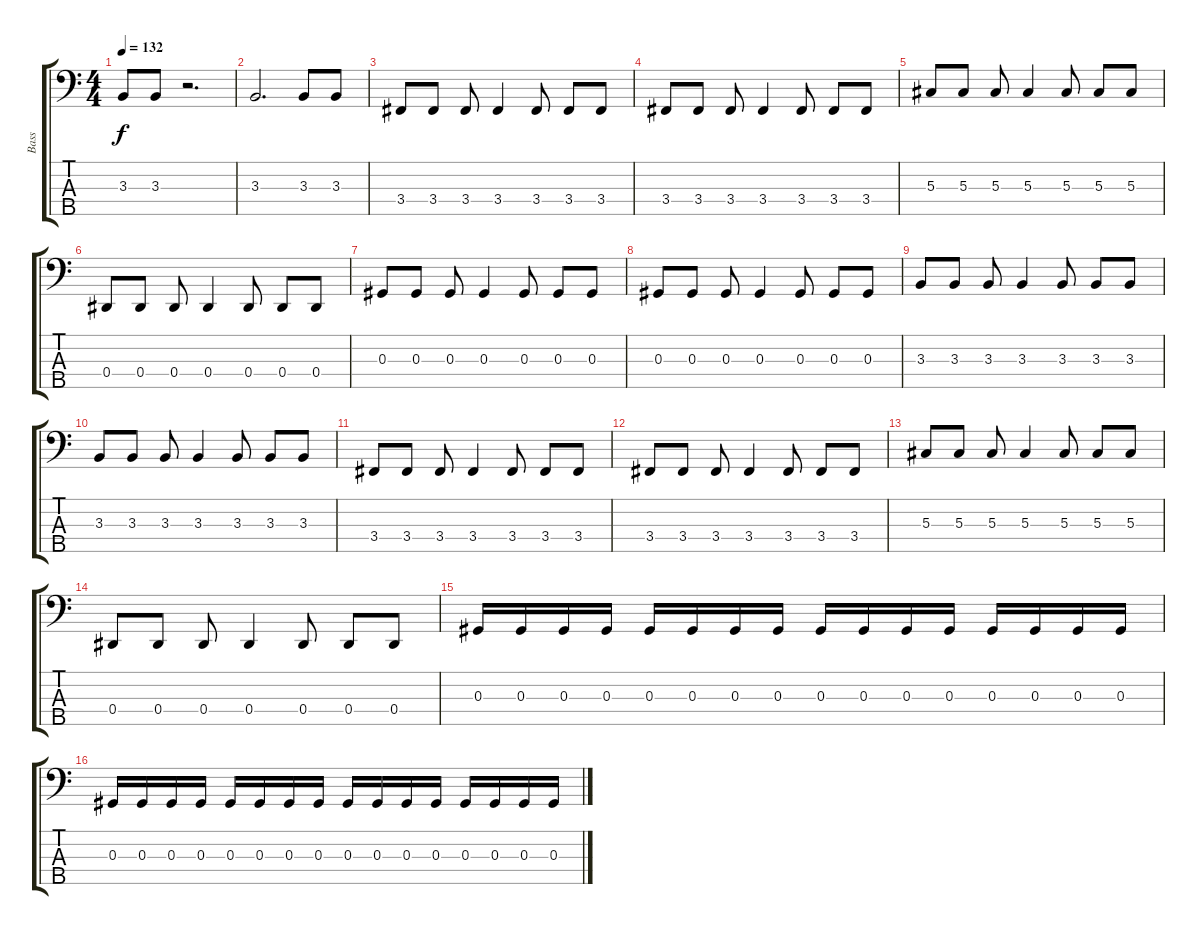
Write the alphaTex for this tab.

\track ("Bass" "Bass") {mute instrument electricbassfinger}
\staff {score tabs}
\tuning (Gb2 Db2 Ab1 Eb1 Bb0) {hide}
\ts (4 4)
\tempo 132
\clef f4
\ks c
3.3.8{dy f} 3.3.8 r.2{d} |
3.3.2{d} 3.3.8 3.3.8 |
3.4.8 3.4.8 3.4.8 3.4.4 3.4.8 3.4.8 3.4.8 |
3.4.8 3.4.8 3.4.8 3.4.4 3.4.8 3.4.8 3.4.8 |
5.3.8 5.3.8 5.3.8 5.3.4 5.3.8 5.3.8 5.3.8 |
0.4.8 0.4.8 0.4.8 0.4.4 0.4.8 0.4.8 0.4.8 |
0.3.8 0.3.8 0.3.8 0.3.4 0.3.8 0.3.8 0.3.8 |
0.3.8 0.3.8 0.3.8 0.3.4 0.3.8 0.3.8 0.3.8 |
3.3.8 3.3.8 3.3.8 3.3.4 3.3.8 3.3.8 3.3.8 |
3.3.8 3.3.8 3.3.8 3.3.4 3.3.8 3.3.8 3.3.8 |
3.4.8 3.4.8 3.4.8 3.4.4 3.4.8 3.4.8 3.4.8 |
3.4.8 3.4.8 3.4.8 3.4.4 3.4.8 3.4.8 3.4.8 |
5.3.8 5.3.8 5.3.8 5.3.4 5.3.8 5.3.8 5.3.8 |
0.4.8 0.4.8 0.4.8 0.4.4 0.4.8 0.4.8 0.4.8 |
0.3.16 0.3.16 0.3.16 0.3.16 0.3.16 0.3.16 0.3.16 0.3.16 0.3.16 0.3.16 0.3.16 0.3.16 0.3.16 0.3.16 0.3.16 0.3.16 |
0.3.16 0.3.16 0.3.16 0.3.16 0.3.16 0.3.16 0.3.16 0.3.16 0.3.16 0.3.16 0.3.16 0.3.16 0.3.16 0.3.16 0.3.16 0.3.16
